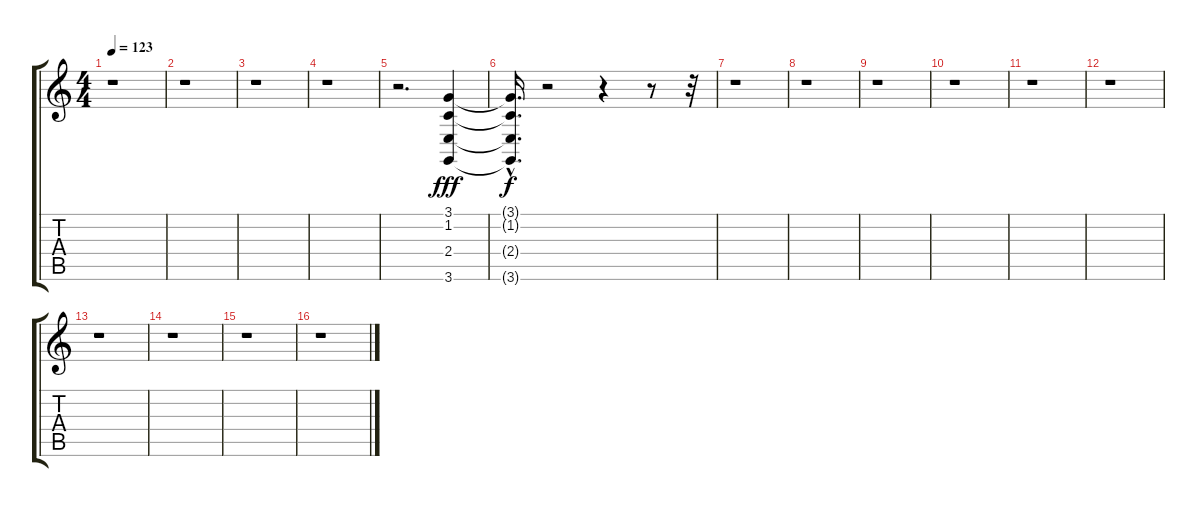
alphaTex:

\track "" {instrument gunshot}
\staff {score tabs}
\tuning (E4 B3 G3 D3 A2 E2) {hide}
\ts (4 4)
\tempo 123
\clef g2
\ks c
r.1{dy f} |
r.1 |
r.1 |
r.1 |
r.2{d} (3.1 1.2 2.4 3.6).4{dy fff} |
(3.1{hac t} 1.2{hac t} 2.4{t} 3.6{t}).16{d dy f} r.2 r.4 r.8 r.32 |
r.1 |
r.1 |
r.1 |
r.1 |
r.1 |
r.1 |
r.1 |
r.1 |
r.1 |
r.1
